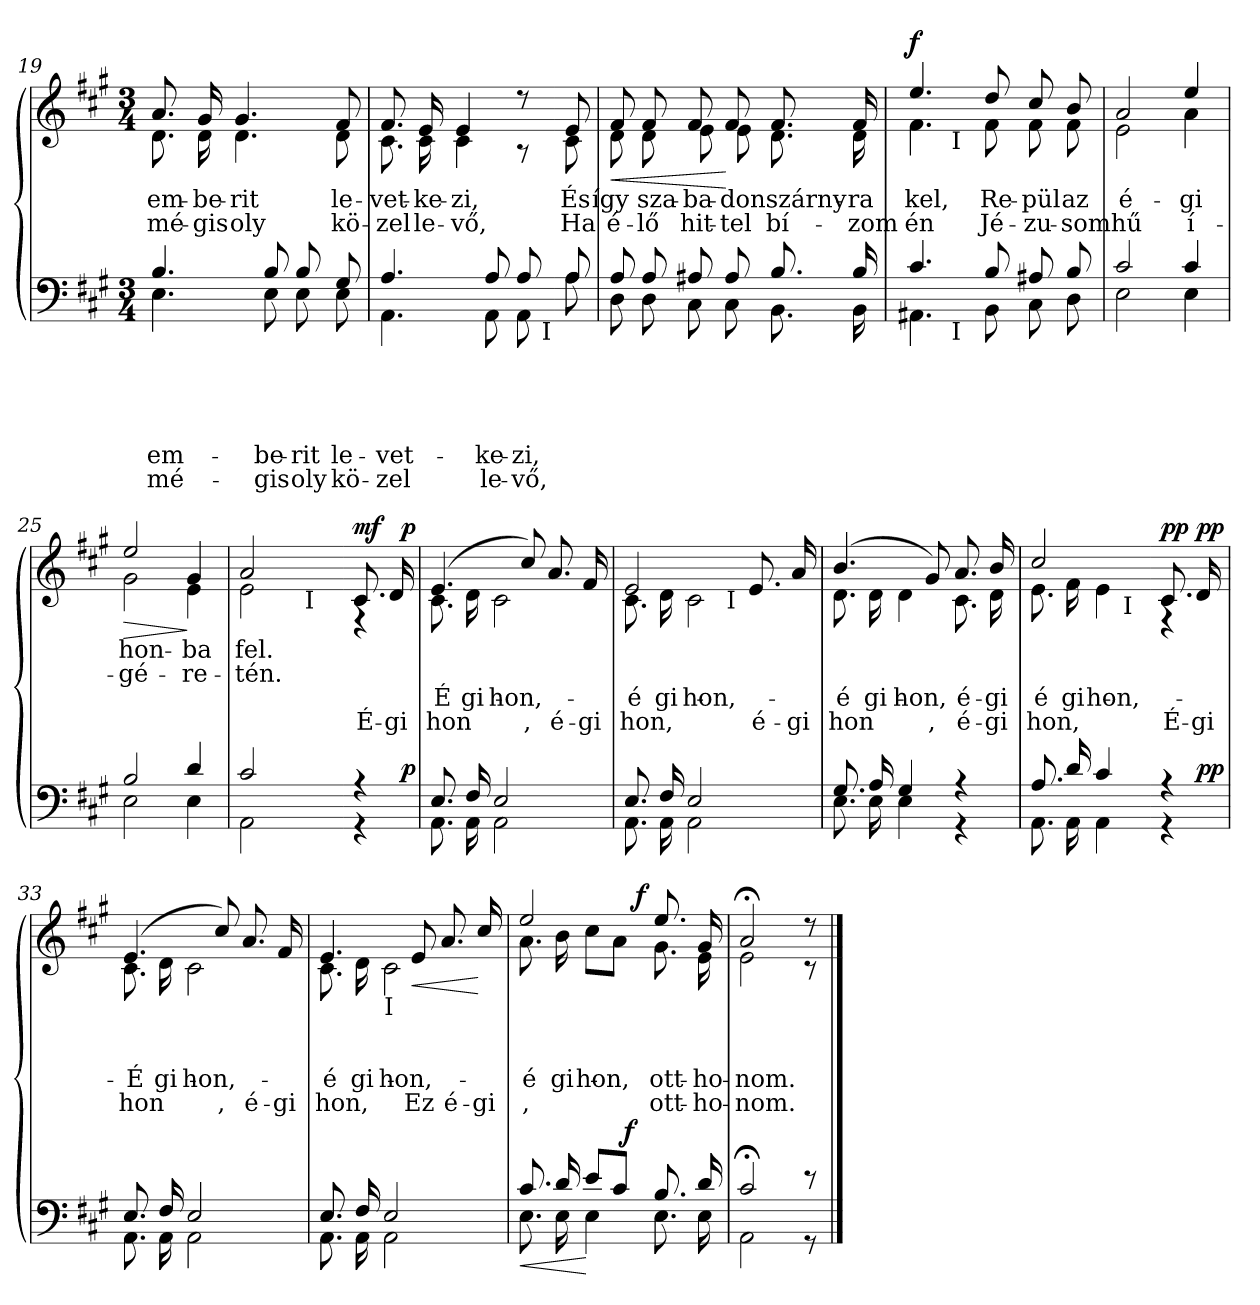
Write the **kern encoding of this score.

**kern	**text	**text	**text	**text	**text	**text	**dynam	**kern	**text	**text	**text	**text	**dynam
*part2	*part2	*part2	*part2	*part2	*part2	*part2	*part2	*part1	*part1	*part1	*part1	*part1	*part1
*staff2	*staff2	*staff2	*staff2	*staff2	*staff2	*staff2	*staff2	*staff1	*staff1	*staff1	*staff1	*staff1	*staff1
*clefF4	*	*	*	*	*	*	*	*clefG2	*	*	*	*	*
*k[f#c#g#]	*	*	*	*	*	*	*	*k[f#c#g#]	*	*	*	*	*
*f#:	*	*	*	*	*	*	*	*f#:	*	*	*	*	*
*M3/4	*	*	*	*	*	*	*	*M3/4	*	*	*	*	*
=19	=19	=19	=19	=19	=19	=19	=19	=19	=19	=19	=19	=19	=19
*^	*	*	*	*	*	*	*	*	*	*	*	*	*
!	!	!	!	!	!	!LO:LY:b	!LO:LY:b	!	!	!	!	!	!	!
!	!	!	!	!	!	!	!	!	!	!LO:LY:b	!LO:LY:b	!	!	!
*	*	*	*	*	*	*	*	*	*^	*	*	*	*	*
4.B/	4.E\	.	.	.	.	em-	mé-	.	8.a/	8.d\	em-	mé-	.	.	.
!	!	!	!	!	!	!	!	!	!	!	!LO:LY:b	!LO:LY:b	!	!	!
.	.	.	.	.	.	.	.	.	16g#/	16d\	-be-	-gis	.	.	.
!	!	!	!	!	!	!	!	!	!	!	!LO:LY:b	!LO:LY:b	!	!	!
.	.	.	.	.	.	.	.	.	4.g#/	4.d\	-rit	oly	.	.	.
!	!	!	!	!	!	!LO:LY:b	!LO:LY:b	!	!	!	!	!	!	!	!
8B/	8E\	.	.	.	.	-be-	-gis	.	.	.	.	.	.	.	.
!	!	!	!	!	!	!LO:LY:b	!LO:LY:b	!	!	!	!	!	!	!	!
8B/	8E\	.	.	.	.	-rit	oly	.	.	.	.	.	.	.	.
!	!	!	!	!	!	!LO:LY:b	!LO:LY:b	!	!	!	!	!	!	!	!
!	!	!	!	!	!	!	!	!	!	!	!LO:LY:b	!LO:LY:b	!	!	!
8G#/	8E\	.	.	.	.	le-	kö-	.	8f#/	8d\	le-	kö-	.	.	.
=20	=20	=20	=20	=20	=20	=20	=20	=20	=20	=20	=20	=20	=20	=20	=20
!	!	!	!	!	!	!LO:LY:b	!LO:LY:b	!	!	!	!	!	!	!	!
!	!	!	!	!	!	!	!	!	!	!	!LO:LY:b	!LO:LY:b	!	!	!
*	*^	*	*	*	*	*	*	*	*	*	*	*	*	*	*
4.A/	4.AA\	2ryy	.	.	.	.	-vet-	-zel	.	8.f#/	8.c#\	-vet-	-zel	.	.	.
!	!	!	!	!	!	!	!	!	!	!	!	!LO:LY:b	!LO:LY:b	!	!	!
.	.	.	.	.	.	.	.	.	.	16e/	16c#\	-ke-	le-	.	.	.
!	!	!	!	!	!	!	!	!	!	!	!	!LO:LY:b	!LO:LY:b	!	!	!
.	.	.	.	.	.	.	.	.	.	4e/	4c#\	-zi,	-vő,	.	.	.
!	!	!	!	!	!	!	!LO:LY:b	!LO:LY:b	!	!	!	!	!	!	!	!
8A/	8AA\	.	.	.	.	.	-ke-	le-	.	.	.	.	.	.	.	.
!	!	!	!	!	!	!	!LO:LY:b	!LO:LY:b	!	!	!	!	!	!	!	!
8A/	8AA\	16.ryy	.	.	.	.	-zi,	-vő,	.	8r	8r	.	.	.	.	.
!	!	!LO:TX:b:t=I	!	!	!	!	!	!	!	!	!	!	!	!	!	!
.	.	32ryy	.	.	.	.	.	.	.	.	.	.	.	.	.	.
*	*v	*v	*	*	*	*	*	*	*	*	*	*	*	*	*	*
!!LO:PB:g=z	!!
=21-	=21-	=21-	=21-	=21-	=21-	=21-	=21-	=21-	=21-	=21-	=21-	=21-	=21-	=21-	=21-
*	*^	*	*	*	*	*	*	*	*	*	*	*	*	*	*
!	!	!	!	!	!	!	!	!	!	!	!	!LO:LY:b	!LO:LY:b	!	!	!
*	*v	*v	*	*	*	*	*	*	*	*	*	*	*	*	*	*
8A/	8A\	.	.	.	.	.	.	.	8e/	8c#\	És	Ha	.	.	.
=22	=22	=22	=22	=22	=22	=22	=22	=22	=22	=22	=22	=22	=22	=22	=22
!	!	!	!	!	!	!	!	!	!	!	!LO:LY:b	!LO:LY:b	!	!	!LO:HP:b
8A/	8D\	.	.	.	.	.	.	.	8f#/	8d\	így	é-	.	.	<
!	!	!	!	!	!	!	!	!	!	!	!LO:LY:b	!LO:LY:b	!	!	!
8A/	8D\	.	.	.	.	.	.	.	8f#/	8d\	sza-	-lő	.	.	.
!	!	!	!	!	!	!	!	!	!	!	!LO:LY:b	!LO:LY:b	!	!	!
8A#X/	8C#\	.	.	.	.	.	.	.	8f#/	8e\	-ba-	hit-	.	.	.
!	!	!	!	!	!	!	!	!	!	!	!LO:LY:b	!LO:LY:b	!	!	!
8A#/	8C#\	.	.	.	.	.	.	.	8f#/	8e\	-don	-tel	.	.	[
!	!	!	!	!	!	!	!	!	!	!	!LO:LY:b	!LO:LY:b	!	!	!
8.B/	8.BB\	.	.	.	.	.	.	.	8.f#/	8.d\	szárny-	bí-	.	.	.
!	!	!	!	!	!	!	!	!	!	!	!LO:LY:b	!LO:LY:b	!	!	!
16B/	16BB\	.	.	.	.	.	.	.	16f#/	16d\	-ra	-zom	.	.	.
*	*	*	*	*	*	*	*	*	*v	*v	*	*	*	*	*
=23	=23	=23	=23	=23	=23	=23	=23	=23	=23	=23	=23	=23	=23	=23
*	*	*	*	*	*	*	*	*	*^	*	*	*	*	*
!	!	!	!	!	!	!	!	!	!	!	!LO:LY:b	!LO:LY:b	!	!	!LO:DY:a
*	*^	*	*	*	*	*	*	*	*	*^	*	*	*	*	*
4.c#/	4.AA#X\	8..ryy	.	.	.	.	.	.	.	4.ee/	4.f#\	8..ryy	kel,	én	.	.	f
!	!	!	!	!	!	!	!	!	!	!	!	!LO:TX:b:t=I	!	!	!	!	!
!	!	!LO:TX:b:t=I	!	!	!	!	!	!	!	!	!	!	!	!	!	!	!
.	.	2ryy	.	.	.	.	.	.	.	.	.	2ryy	.	.	.	.	.
!	!	!	!	!	!	!	!	!	!	!	!	!	!LO:LY:b	!LO:LY:b	!	!	!
8B/	8BB\	.	.	.	.	.	.	.	.	8dd/	8f#\	.	Re-	Jé-	.	.	.
!	!	!	!	!	!	!	!	!	!	!	!	!	!LO:LY:b	!LO:LY:b	!	!	!
8A#X/	8C#\	.	.	.	.	.	.	.	.	8cc#/	8f#\	.	-pül	-zu-	.	.	.
!	!	!	!	!	!	!	!	!	!	!	!	!	!LO:LY:b	!LO:LY:b	!	!	!
8B/	8D\	.	.	.	.	.	.	.	.	8b/	8f#\	.	az	-som	.	.	.
.	.	32ryy	.	.	.	.	.	.	.	.	.	32ryy	.	.	.	.	.
*	*v	*v	*	*	*	*	*	*	*	*	*	*	*	*	*	*	*
*	*	*	*	*	*	*	*	*	*v	*v	*v	*	*	*	*	*
=24	=24	=24	=24	=24	=24	=24	=24	=24	=24	=24	=24	=24	=24	=24
*	*^	*	*	*	*	*	*	*	*^	*	*	*	*	*
*	*	*	*	*	*	*	*	*	*	*	*^	*	*	*	*	*
!	!	!	!	!	!	!	!	!	!	!	!	!	!LO:LY:b	!LO:LY:b	!	!	!
*	*v	*v	*	*	*	*	*	*	*	*	*	*	*	*	*	*	*
*	*	*	*	*	*	*	*	*	*	*v	*v	*	*	*	*	*
2c#/	2E\	.	.	.	.	.	.	.	2a/	2e\	é-	hű	.	.	.
!	!	!	!	!	!	!	!	!	!	!	!LO:LY:b	!LO:LY:b	!	!	!
4c#/	4E\	.	.	.	.	.	.	.	4ee/	4a\	-gi	í-	.	.	.
=25	=25	=25	=25	=25	=25	=25	=25	=25	=25	=25	=25	=25	=25	=25	=25
!	!	!	!	!	!	!	!	!	!	!	!LO:LY:b	!LO:LY:b	!	!	!LO:HP:b
2B/	2E\	.	.	.	.	.	.	.	2ee/	2g#\	hon-	-gé-	.	.	>
!	!	!	!	!	!	!	!	!	!	!	!LO:LY:b	!LO:LY:b	!	!	!
4d/	4E\	.	.	.	.	.	.	.	4g#/	4e\	-ba	-re-	.	.	]
*	*	*	*	*	*	*	*	*	*v	*v	*	*	*	*	*
=26	=26	=26	=26	=26	=26	=26	=26	=26	=26	=26	=26	=26	=26	=26
*	*	*	*	*	*	*	*	*	*^	*	*	*	*	*
!	!	!	!	!	!	!	!	!	!	!	!LO:LY:b	!LO:LY:b	!	!	!
*	*	*	*	*	*	*	*	*	*	*^	*	*	*	*	*
2c#/	2AA\	.	.	.	.	.	.	.	2a/	2e\	4ryy	fel.	-tén.	.	.	.
.	.	.	.	.	.	.	.	.	.	.	16.ryy	.	.	.	.	.
!	!	!	!	!	!	!	!	!	!	!	!LO:TX:b:t=I	!	!	!	!	!
.	.	.	.	.	.	.	.	.	.	.	8ryy	.	.	.	.	.
.	.	.	.	.	.	.	.	.	.	.	32ryy	.	.	.	.	.
!!LO:LB:g=z	!!	!!
=27-	=27-	=27-	=27-	=27-	=27-	=27-	=27-	=27-	=27-	=27-	=27-	=27-	=27-	=27-	=27-	=27-
!	!	!	!	!	!	!	!	!	!	!	!	!	!	!	!LO:LY:a	!LO:DY:a
*	*^	*	*	*	*	*	*	*	*	*	*	*	*	*	*	*
4r	4r	8..ryy	.	.	.	.	.	.	.	8.c#/	4rF	8..ryy	.	.	.	É-	mf
!	!	!	!	!	!	!	!	!	!	!	!	!	!	!	!	!LO:LY:a	!
.	.	.	.	.	.	.	.	.	.	16d/	.	.	.	.	.	-gi	.
!	!	!	!	!	!	!	!	!	!LO:DY:a	!	!	!	!	!	!	!	!LO:DY:b
.	.	32ryy	.	.	.	.	.	.	p	.	.	32ryy	.	.	.	.	p
*	*v	*v	*	*	*	*	*	*	*	*	*	*	*	*	*	*	*
*	*	*	*	*	*	*	*	*	*v	*v	*v	*	*	*	*	*
=28	=28	=28	=28	=28	=28	=28	=28	=28	=28	=28	=28	=28	=28	=28
*	*^	*	*	*	*	*	*	*	*^	*	*	*	*	*
*	*	*	*	*	*	*	*	*	*	*	*^	*	*	*	*	*
!	!	!	!	!	!	!	!	!	!	!	!	!	!	!	!	!LO:LY:a	!
*	*v	*v	*	*	*	*	*	*	*	*	*	*	*	*	*	*	*
*	*	*	*	*	*	*	*	*	*	*v	*v	*	*	*	*	*
*	*^	*	*	*	*	*	*	*	*	*^	*	*	*	*	*
!	!	!	!	!	!	!	!	!	!	!	!	!	!	!	!LO:LY:b	!	!
*	*v	*v	*	*	*	*	*	*	*	*	*	*	*	*	*	*	*
*	*	*	*	*	*	*	*	*	*	*v	*v	*	*	*	*	*
8.E/	8.AA\	.	.	.	.	.	.	.	(>4.e/	8.c#\	.	.	É-	hon	.
!	!	!	!	!	!	!	!	!	!	!	!	!	!LO:LY:b	!	!
16F#/	16AA\	.	.	.	.	.	.	.	.	16d\	.	.	-gi	.	.
!	!	!	!	!	!	!	!	!	!	!	!	!	!LO:LY:b	!	!
2E/	2AA\	.	.	.	.	.	.	.	.	2c#\	.	.	hon,	.	.
!	!	!	!	!	!	!	!	!	!	!	!	!	!	!LO:LY:a	!
.	.	.	.	.	.	.	.	.	8cc#/)	.	.	.	.	,	.
!	!	!	!	!	!	!	!	!	!	!	!	!	!	!LO:LY:a	!
.	.	.	.	.	.	.	.	.	8.a/	.	.	.	.	é-	.
!	!	!	!	!	!	!	!	!	!	!	!	!	!	!LO:LY:a	!
.	.	.	.	.	.	.	.	.	16f#/	.	.	.	.	-gi	.
*	*	*	*	*	*	*	*	*	*v	*v	*	*	*	*	*
=29	=29	=29	=29	=29	=29	=29	=29	=29	=29	=29	=29	=29	=29	=29
!	!	!	!	!	!	!	!	!	!	!	!	!	!LO:LY:a	!
*	*	*	*	*	*	*	*	*	*^	*	*	*	*	*
!	!	!	!	!	!	!	!	!	!	!	!	!	!LO:LY:b	!	!
*	*	*	*	*	*	*	*	*	*	*^	*	*	*	*	*
8.E/	8.AA\	.	.	.	.	.	.	.	2e/	8.c#\	4ryy	.	.	é-	hon,	.
!	!	!	!	!	!	!	!	!	!	!	!	!	!	!LO:LY:b	!	!
16F#/	16AA\	.	.	.	.	.	.	.	.	16d\	.	.	.	-gi	.	.
!	!	!	!	!	!	!	!	!	!	!	!	!	!	!LO:LY:b	!	!
2E/	2AA\	.	.	.	.	.	.	.	.	2c#\	8ryy	.	.	hon,	.	.
.	.	.	.	.	.	.	.	.	.	.	32ryy	.	.	.	.	.
!	!	!	!	!	!	!	!	!	!	!	!LO:TX:b:t=I	!	!	!	!	!
.	.	.	.	.	.	.	.	.	.	.	4ryy	.	.	.	.	.
!	!	!	!	!	!	!	!	!	!	!	!	!	!	!	!LO:LY:a	!
.	.	.	.	.	.	.	.	.	8.e/	.	.	.	.	.	é-	.
.	.	.	.	.	.	.	.	.	.	.	16.ryy	.	.	.	.	.
!	!	!	!	!	!	!	!	!	!	!	!	!	!	!	!LO:LY:a	!
.	.	.	.	.	.	.	.	.	16a/	.	.	.	.	.	-gi	.
*	*	*	*	*	*	*	*	*	*v	*v	*v	*	*	*	*	*
=30	=30	=30	=30	=30	=30	=30	=30	=30	=30	=30	=30	=30	=30	=30
*	*	*	*	*	*	*	*	*	*^	*	*	*	*	*
*	*	*	*	*	*	*	*	*	*	*^	*	*	*	*	*
!	!	!	!	!	!	!	!	!	!	!	!	!	!	!	!LO:LY:a	!
*	*	*	*	*	*	*	*	*	*	*v	*v	*	*	*	*	*
*	*	*	*	*	*	*	*	*	*	*^	*	*	*	*	*
!	!	!	!	!	!	!	!	!	!	!	!	!	!	!LO:LY:b	!	!
*	*	*	*	*	*	*	*	*	*	*v	*v	*	*	*	*	*
8.G#/	8.E\	.	.	.	.	.	.	.	(4.b/	8.d\	.	.	é-	hon	.
!	!	!	!	!	!	!	!	!	!	!	!	!	!LO:LY:b	!	!
16A/	16E\	.	.	.	.	.	.	.	.	16d\	.	.	-gi	.	.
!	!	!	!	!	!	!	!	!	!	!	!	!	!LO:LY:b	!	!
4G#/	4E\	.	.	.	.	.	.	.	.	4d\	.	.	hon,	.	.
!	!	!	!	!	!	!	!	!	!	!	!	!	!	!LO:LY:a	!
.	.	.	.	.	.	.	.	.	8g#/)	.	.	.	.	,	.
!	!	!	!	!	!	!	!	!	!	!	!	!	!	!LO:LY:a	!
!	!	!	!	!	!	!	!	!	!	!	!	!	!LO:LY:b	!	!
4r	4r	.	.	.	.	.	.	.	8.a/	8.c#\	.	.	é-	é-	.
!	!	!	!	!	!	!	!	!	!	!	!	!	!	!LO:LY:a	!
!	!	!	!	!	!	!	!	!	!	!	!	!	!LO:LY:b	!	!
.	.	.	.	.	.	.	.	.	16b/	16d\	.	.	-gi	-gi	.
*	*	*	*	*	*	*	*	*	*v	*v	*	*	*	*	*
=31	=31	=31	=31	=31	=31	=31	=31	=31	=31	=31	=31	=31	=31	=31
*	*	*	*	*	*	*	*	*	*^	*	*	*	*	*
!	!	!	!	!	!	!	!	!	!	!	!	!	!	!LO:LY:a	!
!	!	!	!	!	!	!	!	!	!	!	!	!	!LO:LY:b	!	!
*	*	*	*	*	*	*	*	*	*	*^	*	*	*	*	*
8.A/	8.AA\	.	.	.	.	.	.	.	2cc#/	8.e\	4.ryy	.	.	é-	hon,	.
!	!	!	!	!	!	!	!	!	!	!	!	!	!	!LO:LY:b	!	!
16d/	16AA\	.	.	.	.	.	.	.	.	16f#\	.	.	.	-gi	.	.
!	!	!	!	!	!	!	!	!	!	!	!	!	!	!LO:LY:b	!	!
4c#/	4AA\	.	.	.	.	.	.	.	.	4e\	.	.	.	hon,	.	.
!	!	!	!	!	!	!	!	!	!	!	!LO:TX:b:t=I	!	!	!	!	!
.	.	.	.	.	.	.	.	.	.	.	8ryy	.	.	.	.	.
*	*	*	*	*	*	*	*	*	*v	*v	*v	*	*	*	*	*
!!LO:LB:g=z
=32-	=32-	=32-	=32-	=32-	=32-	=32-	=32-	=32-	=32-	=32-	=32-	=32-	=32-	=32-
*	*	*	*	*	*	*	*	*	*^	*	*	*	*	*
*	*	*	*	*	*	*	*	*	*	*^	*	*	*	*	*
!	!	!	!	!	!	!	!	!	!	!	!	!	!	!	!LO:LY:a	!LO:DY:a
*	*^	*	*	*	*	*	*	*	*	*v	*v	*	*	*	*	*
4r	4r	8.ryy	.	.	.	.	.	.	.	8.c#/	4rF	.	.	.	É-	pp
!	!	!	!	!	!	!	!	!	!LO:DY:a	!	!	!	!	!	!LO:LY:a	!LO:DY:b
.	.	16ryy	.	.	.	.	.	.	pp	16d/	.	.	.	.	-gi	pp
*	*v	*v	*	*	*	*	*	*	*	*	*	*	*	*	*	*
=33	=33	=33	=33	=33	=33	=33	=33	=33	=33	=33	=33	=33	=33	=33	=33
*	*^	*	*	*	*	*	*	*	*	*	*	*	*	*	*
!	!	!	!	!	!	!	!	!	!	!	!	!	!	!	!LO:LY:a	!
*	*v	*v	*	*	*	*	*	*	*	*	*	*	*	*	*	*
*	*^	*	*	*	*	*	*	*	*	*	*	*	*	*	*
!	!	!	!	!	!	!	!	!	!	!	!	!	!	!LO:LY:b	!	!
*	*v	*v	*	*	*	*	*	*	*	*	*	*	*	*	*	*
8.E/	8.AA\	.	.	.	.	.	.	.	(>4.e/	8.c#\	.	.	É-	hon	.
!	!	!	!	!	!	!	!	!	!	!	!	!	!LO:LY:b	!	!
16F#/	16AA\	.	.	.	.	.	.	.	.	16d\	.	.	-gi	.	.
!	!	!	!	!	!	!	!	!	!	!	!	!	!LO:LY:b	!	!
2E/	2AA\	.	.	.	.	.	.	.	.	2c#\	.	.	hon,	.	.
!	!	!	!	!	!	!	!	!	!	!	!	!	!	!LO:LY:a	!
.	.	.	.	.	.	.	.	.	8cc#/)	.	.	.	.	,	.
!	!	!	!	!	!	!	!	!	!	!	!	!	!	!LO:LY:a	!
.	.	.	.	.	.	.	.	.	8.a/	.	.	.	.	é-	.
!	!	!	!	!	!	!	!	!	!	!	!	!	!	!LO:LY:a	!
.	.	.	.	.	.	.	.	.	16f#/	.	.	.	.	-gi	.
=34	=34	=34	=34	=34	=34	=34	=34	=34	=34	=34	=34	=34	=34	=34	=34
!	!	!	!	!	!	!	!	!	!	!	!	!	!	!LO:LY:a	!
!	!	!	!	!	!	!	!	!	!	!	!	!	!LO:LY:b	!	!
8.E/	8.AA\	.	.	.	.	.	.	.	4.e/	8.c#\	.	.	é-	hon,	.
!	!	!	!	!	!	!	!	!	!	!	!	!	!LO:LY:b	!	!
16F#/	16AA\	.	.	.	.	.	.	.	.	16d\	.	.	-gi	.	.
!	!	!	!	!	!	!	!	!	!	!LO:TX:b:t=I	!	!	!	!	!
!	!	!	!	!	!	!	!	!	!	!	!	!	!LO:LY:b	!	!
2E/	2AA\	.	.	.	.	.	.	.	.	2c#\	.	.	hon,	.	.
!	!	!	!	!	!	!	!	!	!	!	!	!	!	!LO:LY:a	!LO:HP:b
.	.	.	.	.	.	.	.	.	8e/	.	.	.	.	Ez	<
!	!	!	!	!	!	!	!	!	!	!	!	!	!	!LO:LY:a	!
.	.	.	.	.	.	.	.	.	8.a/	.	.	.	.	é-	.
!	!	!	!	!	!	!	!	!	!	!	!	!	!	!LO:LY:a	!
.	.	.	.	.	.	.	.	.	16cc#/	.	.	.	.	-gi	[
*v	*v	*	*	*	*	*	*	*	*	*	*	*	*	*	*
*	*	*	*	*	*	*	*	*v	*v	*	*	*	*	*
=35	=35	=35	=35	=35	=35	=35	=35	=35	=35	=35	=35	=35	=35
!	!	!	!	!	!	!	!LO:HP:b	!	!	!	!	!	!
*^	*	*	*	*	*	*	*	*	*	*	*	*	*
!	!	!	!	!	!	!	!	!	!	!	!	!	!LO:LY:a	!
*	*	*	*	*	*	*	*	*	*^	*	*	*	*	*
!	!	!	!	!	!	!	!	!	!	!	!	!	!LO:LY:b	!	!
*	*^	*	*	*	*	*	*	*	*	*^	*	*	*	*	*
8.c#/	8.E\	4ryy	.	.	.	.	.	.	<	2ee/	8.a\	4..ryy	.	.	é-	,	.
!	!	!	!	!	!	!	!	!	!	!	!	!	!	!	!LO:LY:b	!	!
16d/	16E\	.	.	.	.	.	.	.	.	.	16b\	.	.	.	-gi	.	.
!	!	!	!	!	!	!	!	!	!	!	!	!	!	!	!LO:LY:b	!	!
8e/L	4E\	8ryy	.	.	.	.	.	.	[	.	8cc#\L	.	.	.	hon,	.	.
8c#/J	.	32ryy	.	.	.	.	.	.	.	.	8a\J	.	.	.	.	.	.
!	!	!	!	!	!	!	!	!	!LO:DY:b	!	!	!	!	!	!	!	!
.	.	4ryy	.	.	.	.	.	.	f	.	.	.	.	.	.	.	.
!	!	!	!	!	!	!	!	!	!	!	!	!	!	!	!	!	!LO:DY:a
.	.	.	.	.	.	.	.	.	.	.	.	4ryy	.	.	.	.	f
!	!	!	!	!	!	!	!	!	!	!	!	!	!	!	!	!LO:LY:a	!
!	!	!	!	!	!	!	!	!	!	!	!	!	!	!	!LO:LY:b	!	!
8.B/	8.E\	.	.	.	.	.	.	.	.	8.ee/	8.g#\	.	.	.	ott-	ott-	.
.	.	16.ryy	.	.	.	.	.	.	.	.	.	.	.	.	.	.	.
!	!	!	!	!	!	!	!	!	!	!	!	!	!	!	!	!LO:LY:a	!
!	!	!	!	!	!	!	!	!	!	!	!	!	!	!	!LO:LY:b	!	!
16d/	16E\	.	.	.	.	.	.	.	.	16g#/	16e\	16ryy	.	.	-ho-	-ho-	.
*	*v	*v	*	*	*	*	*	*	*	*	*	*	*	*	*	*	*
*	*	*	*	*	*	*	*	*	*v	*v	*v	*	*	*	*	*
=36	=36	=36	=36	=36	=36	=36	=36	=36	=36	=36	=36	=36	=36	=36
*	*^	*	*	*	*	*	*	*	*^	*	*	*	*	*
*	*	*	*	*	*	*	*	*	*	*	*^	*	*	*	*	*
!	!	!	!	!	!	!	!	!	!	!	!	!	!	!	!	!LO:LY:a	!
*	*v	*v	*	*	*	*	*	*	*	*	*	*	*	*	*	*	*
*	*	*	*	*	*	*	*	*	*	*v	*v	*	*	*	*	*
*	*^	*	*	*	*	*	*	*	*	*^	*	*	*	*	*
!	!	!	!	!	!	!	!	!	!	!	!	!	!	!	!LO:LY:b	!	!
*	*v	*v	*	*	*	*	*	*	*	*	*	*	*	*	*	*	*
*	*	*	*	*	*	*	*	*	*	*v	*v	*	*	*	*	*
2c#;/	2AA\	.	.	.	.	.	.	.	2a;/	2e\	.	.	-nom.	-nom.	.
8r	8r	.	.	.	.	.	.	.	8r	8r	.	.	.	.	.
*v	*v	*	*	*	*	*	*	*	*	*	*	*	*	*	*
*	*	*	*	*	*	*	*	*v	*v	*	*	*	*	*
==	==	==	==	==	==	==	==	==	==	==	==	==	==
*-	*-	*-	*-	*-	*-	*-	*-	*-	*-	*-	*-	*-	*-
